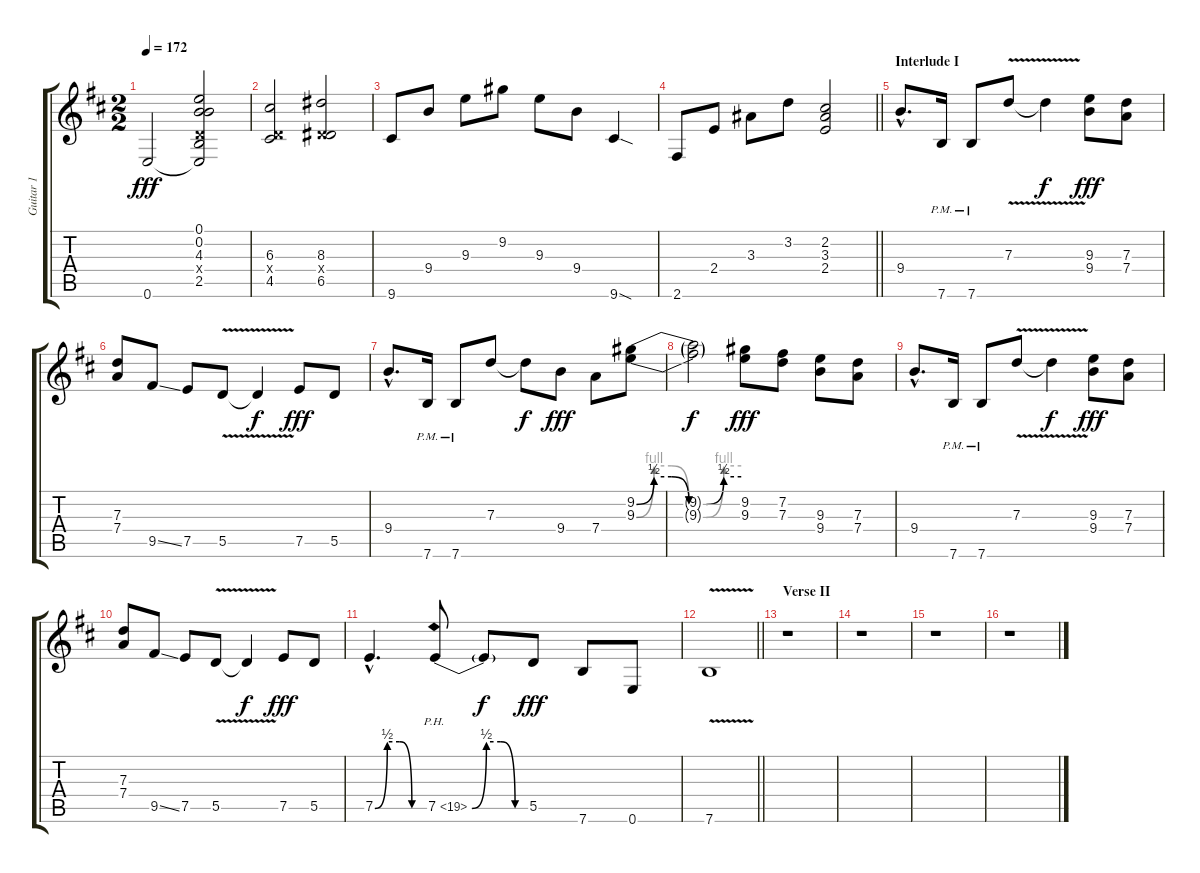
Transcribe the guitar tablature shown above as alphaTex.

\track ("Guitar 1" "Guitar 1") {instrument distortionguitar}
\staff {score tabs}
\tuning (E4 B3 G3 D3 A2 E2) {hide}
\ts (2 2)
\tempo 172
\clef g2
\ks d
0.6.2{dy fff} (0.1 0.2 4.3 0.4{x} 2.5 0.6{t}).2 |
(6.3 0.4{x} 4.5).2 (8.3 0.4{x} 6.5).2 |
9.6.8 9.4.8 9.3.8 9.2.8 9.3.8 9.4.8 9.6{sod}.4 |
\barLineRight lightlight
2.6.8 2.4.8 3.3.8 3.2.8 (2.2 3.3 2.4).2 |
\section ("" "Interlude I")
9.4{hac}.8{d} 7.6{pm}.16 7.6{pm}.8 7.3{v}.8 7.3{t}.4{dy f} (9.3 9.4).8{dy fff} (7.3 7.4).8 |
(7.3 7.4).8 9.5{ss}.8 7.5.8 5.5{v}.8 5.5{t}.4{dy f} 7.5.8{dy fff} 5.5.8 |
9.4{hac}.8{d} 7.6{pm}.16 7.6{pm}.8 7.3.8 7.3{t}.8{dy f} 9.4.8{dy fff} 7.4.8 (9.2{be (custom 0 0 10 2 20 2 30 0 40 0 50 2 60 2)} 9.3{be (custom 0 0 10 4 20 4 30 0 40 0 50 4 60 4)}).8 |
(9.2{t} 9.3{t}).2{dy f} (9.2 9.3).8{dy fff} (7.2 7.3).8 (9.3 9.4).8 (7.3 7.4).8 |
9.4{hac}.8{d} 7.6{pm}.16 7.6{pm}.8 7.3{v}.8 7.3{t}.4{dy f} (9.3 9.4).8{dy fff} (7.3 7.4).8 |
(7.3 7.4).8 9.5{ss}.8 7.5.8 5.5{v}.8 5.5{t}.4{dy f} 7.5.8{dy fff} 5.5.8 |
7.5{be (custom 0 0 15 2 30 2 45 0 60 0) hac}.4{d} 7.5{be (custom 0 0 15 2 30 2 45 0 60 0) ph 12}.8{volume 0} 7.5{t}.8{dy f} 5.5.8{dy fff volume 16} 7.6.8 0.6.8 |
\barLineRight lightlight
7.6{v}.1 |
\section ("" "Verse II")
r.1 |
r.1 |
r.1 |
r.1
